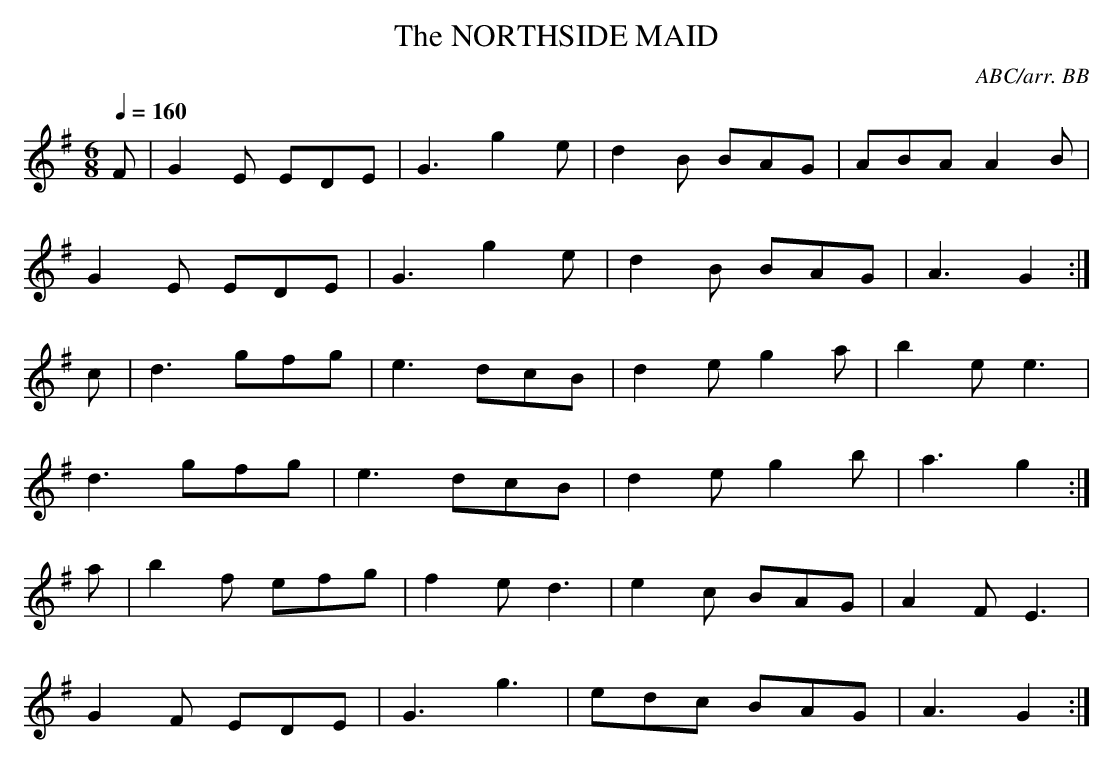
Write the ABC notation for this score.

X:1
T:NORTHSIDE MAID, The
Q:1/4=160
C:ABC/arr. BB
M:6/8
L:1/8
K:G
F|G2E EDE|G3 g2e|d2B BAG|ABA A2B|
G2E EDE|G3 g2e|d2B BAG|A3G2 :|
c|d3 gfg|e3 dcB|d2e g2a|b2e e3|
d3 gfg|e3 dcB|d2e g2b|a3g2 :|
a|b2f efg|f2e d3|e2c BAG|A2F E3|
G2F EDE|G3 g3|edc BAG|A3G2 :|
